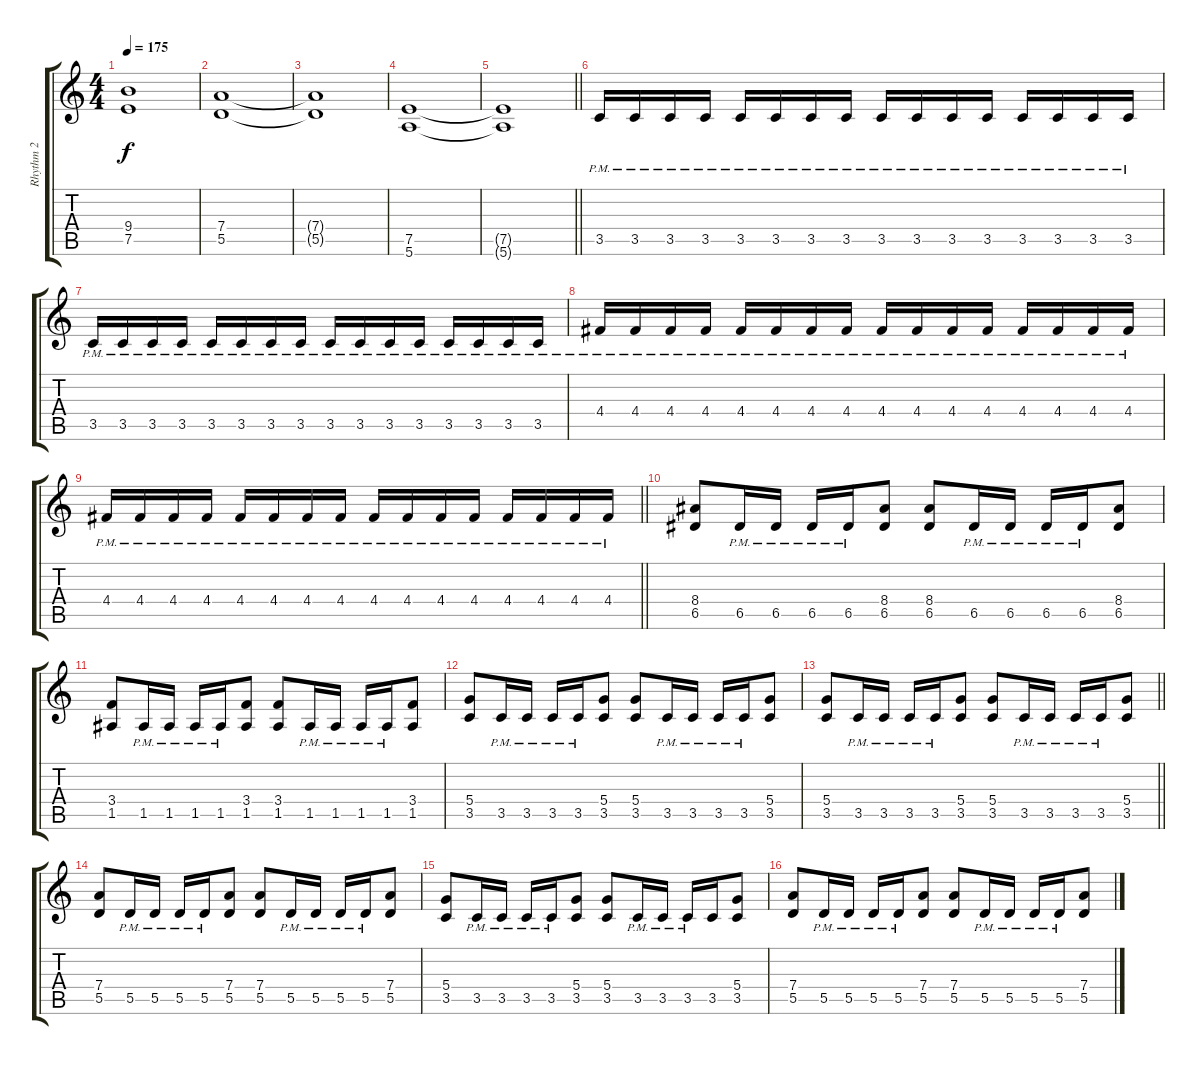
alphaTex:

\track ("Rhythm 2" "Rhythm 2") {instrument distortionguitar}
\staff {score tabs}
\tuning (E4 B3 G3 D3 A2 E2) {hide}
\ts (4 4)
\tempo 175
\clef g2
\ks c
(9.4{t} 7.5{t}).1{dy f} |
(7.4 5.5).1 |
(7.4{t} 5.5{t}).1 |
(7.5 5.6).1 |
\barLineRight lightlight
(7.5{t} 5.6{t}).1 |
\section ("" "")
3.5{pm}.16 3.5{pm}.16 3.5{pm}.16 3.5{pm}.16 3.5{pm}.16 3.5{pm}.16 3.5{pm}.16 3.5{pm}.16 3.5{pm}.16 3.5{pm}.16 3.5{pm}.16 3.5{pm}.16 3.5{pm}.16 3.5{pm}.16 3.5{pm}.16 3.5{pm}.16 |
3.5{pm}.16 3.5{pm}.16 3.5{pm}.16 3.5{pm}.16 3.5{pm}.16 3.5{pm}.16 3.5{pm}.16 3.5{pm}.16 3.5{pm}.16 3.5{pm}.16 3.5{pm}.16 3.5{pm}.16 3.5{pm}.16 3.5{pm}.16 3.5{pm}.16 3.5{pm}.16 |
4.4{pm}.16 4.4{pm}.16 4.4{pm}.16 4.4{pm}.16 4.4{pm}.16 4.4{pm}.16 4.4{pm}.16 4.4{pm}.16 4.4{pm}.16 4.4{pm}.16 4.4{pm}.16 4.4{pm}.16 4.4{pm}.16 4.4{pm}.16 4.4{pm}.16 4.4{pm}.16 |
\barLineRight lightlight
4.4{pm}.16 4.4{pm}.16 4.4{pm}.16 4.4{pm}.16 4.4{pm}.16 4.4{pm}.16 4.4{pm}.16 4.4{pm}.16 4.4{pm}.16 4.4{pm}.16 4.4{pm}.16 4.4{pm}.16 4.4{pm}.16 4.4{pm}.16 4.4{pm}.16 4.4{pm}.16 |
\section ("" "")
(8.4 6.5).8 6.5{pm}.16 6.5{pm}.16 6.5{pm}.16 6.5{pm}.16 (8.4 6.5).8 (8.4 6.5).8 6.5{pm}.16 6.5{pm}.16 6.5{pm}.16 6.5{pm}.16 (8.4 6.5).8 |
(3.4 1.5).8 1.5{pm}.16 1.5{pm}.16 1.5{pm}.16 1.5{pm}.16 (3.4 1.5).8 (3.4 1.5).8 1.5{pm}.16 1.5{pm}.16 1.5{pm}.16 1.5{pm}.16 (3.4 1.5).8 |
(5.4 3.5).8 3.5{pm}.16 3.5{pm}.16 3.5{pm}.16 3.5{pm}.16 (5.4 3.5).8 (5.4 3.5).8 3.5{pm}.16 3.5{pm}.16 3.5{pm}.16 3.5{pm}.16 (5.4 3.5).8 |
\barLineRight lightlight
(5.4 3.5).8 3.5{pm}.16 3.5{pm}.16 3.5{pm}.16 3.5{pm}.16 (5.4 3.5).8 (5.4 3.5).8 3.5{pm}.16 3.5{pm}.16 3.5{pm}.16 3.5{pm}.16 (5.4 3.5).8 |
(7.4 5.5).8 5.5{pm}.16 5.5{pm}.16 5.5{pm}.16 5.5{pm}.16 (7.4 5.5).8 (7.4 5.5).8 5.5{pm}.16 5.5{pm}.16 5.5{pm}.16 5.5{pm}.16 (7.4 5.5).8 |
(5.4 3.5).8 3.5{pm}.16 3.5{pm}.16 3.5{pm}.16 3.5{pm}.16 (5.4 3.5).8 (5.4 3.5).8 3.5{pm}.16 3.5{pm}.16 3.5{pm}.16 3.5.16 (5.4 3.5).8 |
(7.4 5.5).8 5.5{pm}.16 5.5{pm}.16 5.5{pm}.16 5.5{pm}.16 (7.4 5.5).8 (7.4 5.5).8 5.5{pm}.16 5.5{pm}.16 5.5{pm}.16 5.5{pm}.16 (7.4 5.5).8
